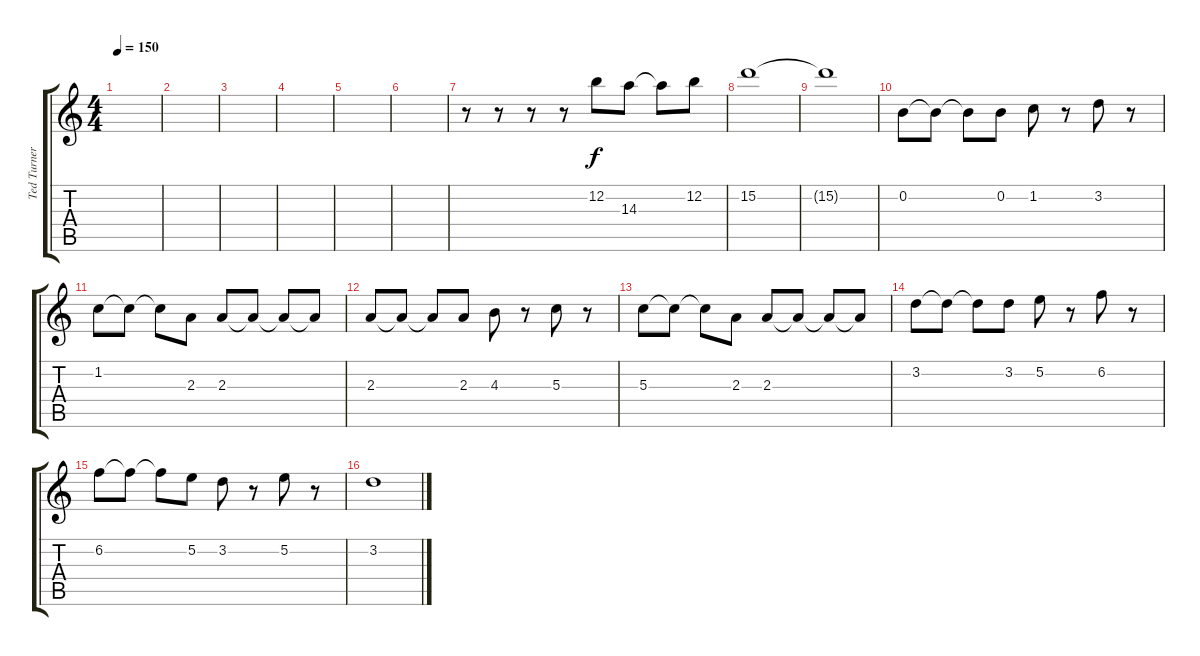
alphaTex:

\track ("Ted Turner (solo guitar)" "Ted Turner") {instrument electricguitarjazz}
\staff {score tabs}
\tuning (E4 B3 G3 D3 A2 E2) {hide}
\ts (4 4)
\tempo 150
\clef g2
\ks c
|
|
|
|
|
|
r.8{instrument electricguitarclean} r.8 r.8 r.8 12.2.8 14.3.8 14.3{t}.8 12.2.8 |
15.2.1 |
15.2{t}.1 |
0.2.8 0.2{t}.8 0.2{t}.8 0.2.8 1.2.8 r.8 3.2.8 r.8 |
1.2.8 1.2{t}.8 1.2{t}.8 2.3.8 2.3.8 2.3{t}.8 2.3{t}.8 2.3{t}.8 |
2.3.8 2.3{t}.8 2.3{t}.8 2.3.8 4.3.8 r.8 5.3.8 r.8 |
5.3.8 5.3{t}.8 5.3{t}.8 2.3.8 2.3.8 2.3{t}.8 2.3{t}.8 2.3{t}.8 |
3.2.8 3.2{t}.8 3.2{t}.8 3.2.8 5.2.8 r.8 6.2.8 r.8 |
6.2.8 6.2{t}.8 6.2{t}.8 5.2.8 3.2.8 r.8 5.2.8 r.8 |
3.2.1
